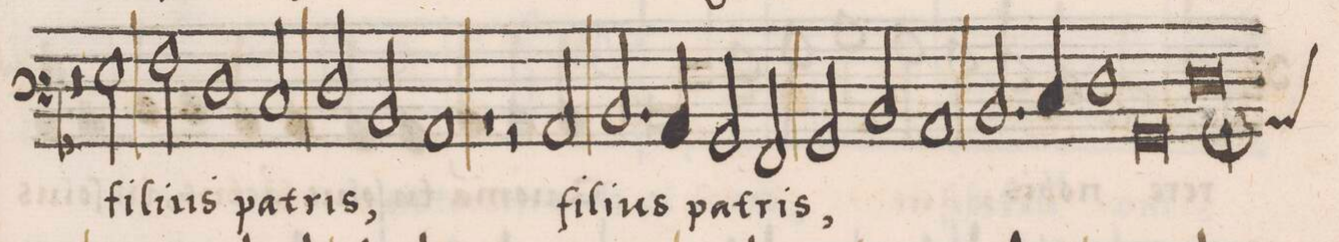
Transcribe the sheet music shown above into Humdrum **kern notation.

**kern	**text
*I"BASSVS	*
*clefF3	*
*k[b-]	*
*met(C|)	*
*M2/1	*
2r	.
2G\	fi-
=53-	=53-
2A\	-li-
1F\	-us
2E/	pa-
=54-	=54-
2F/	-tris,
2D/	.
1C/	.
=55-	=55-
1r	.
2r	.
2C/	fi-
=56-	=56-
2.D/	-li-
4C/	-us
2BB-/	pa-
2AA/	-tris,
=57-	=57-
2BB-/	.
2D/	.
1C/	.
=58-	=58-
2.D/	.
4E/	.
1F\	.
=59-	=59-
0BB-/	.
=60-	=60-
*custos:C	*
0Fl\;	.
=61||-	=61||-
*-	*-
